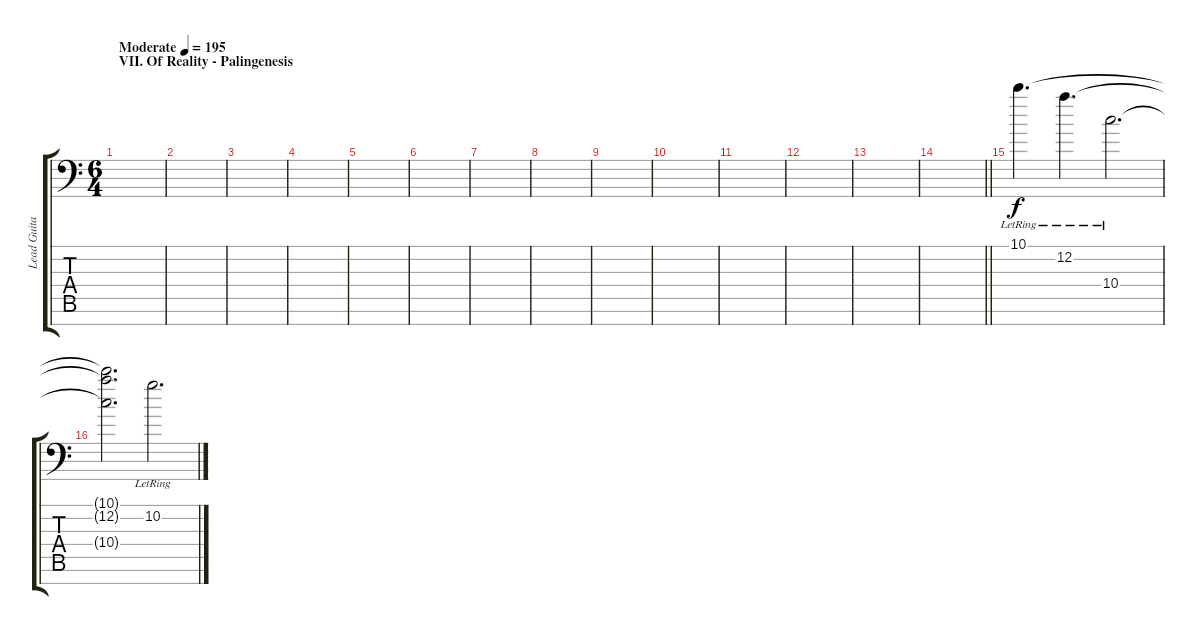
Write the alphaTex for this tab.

\track ("Lead Guitar #1" "Lead Guita") {instrument electricguitarjazz}
\staff {score tabs}
\tuning (D4 A3 E3 D3 A2 E2 A1) {hide}
\ts (6 4)
\section ("" "VII. Of Reality - Palingenesis")
\tempo (195 "Moderate")
\clef f4
\ks c
|
|
|
|
|
|
|
|
|
|
|
|
|
\barLineRight lightlight
|
\section ("" "")
10.1{lr}.4{d} 12.2{lr}.4{d} 10.4{lr}.2{d} |
(10.1{t} 12.2{t} 10.4{t}).2{d} 10.2{lr}.2{d}
